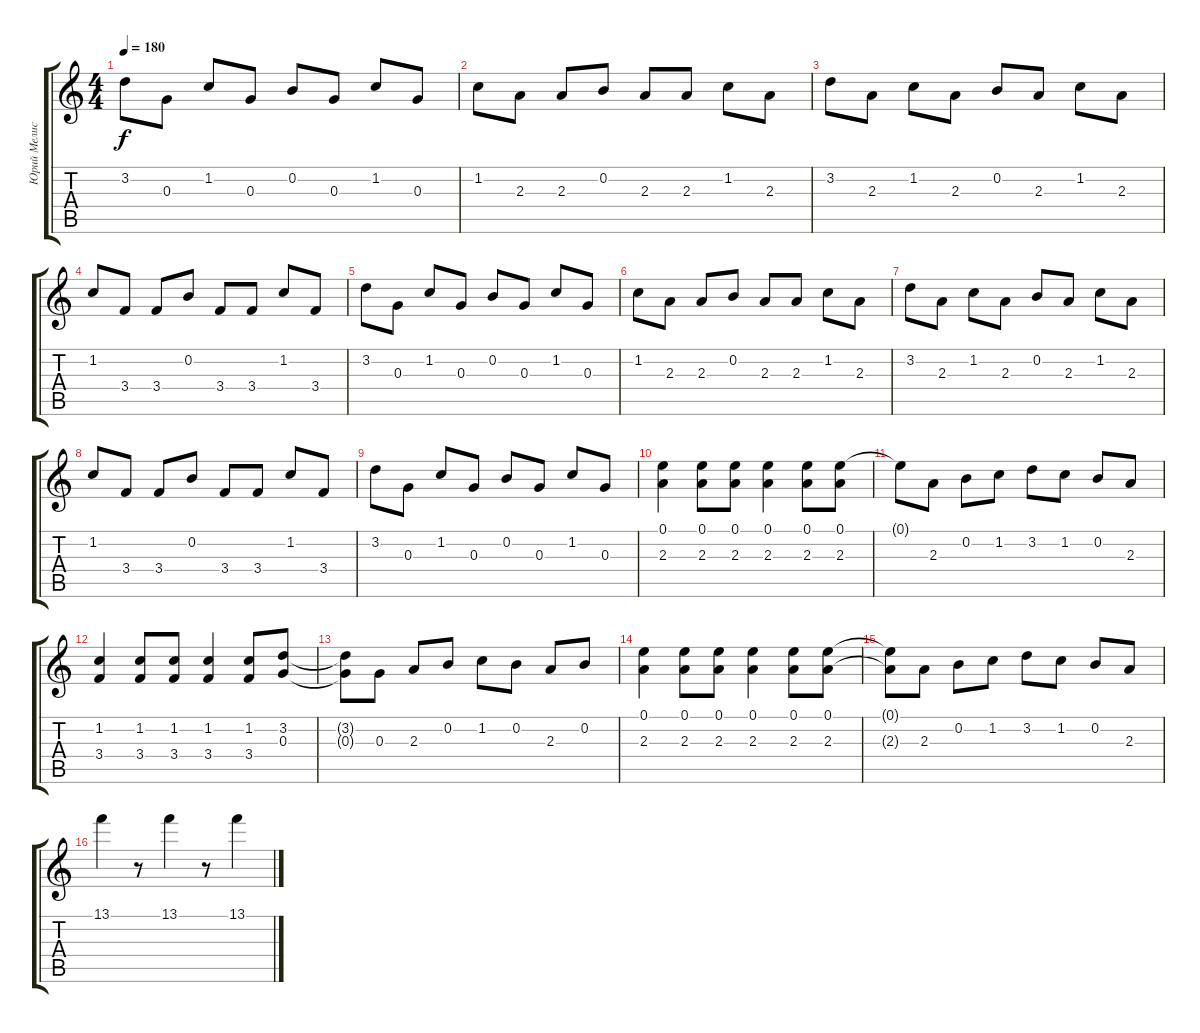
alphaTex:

\track ("Юрий Мелисов" "Юрий Мелис") {instrument distortionguitar}
\staff {score tabs}
\tuning (E4 B3 G3 D3 A2 E2) {hide}
\ts (4 4)
\tempo 180
\clef g2
\ks c
3.2.8{dy f} 0.3.8 1.2.8 0.3.8 0.2.8 0.3.8 1.2.8 0.3.8 |
1.2.8{balance 4} 2.3.8 2.3.8 0.2.8 2.3.8 2.3.8 1.2.8 2.3.8 |
3.2.8 2.3.8 1.2.8 2.3.8 0.2.8 2.3.8 1.2.8 2.3.8 |
1.2.8 3.4.8 3.4.8 0.2.8 3.4.8 3.4.8 1.2.8 3.4.8 |
3.2.8 0.3.8 1.2.8 0.3.8 0.2.8 0.3.8 1.2.8 0.3.8 |
1.2.8 2.3.8 2.3.8 0.2.8 2.3.8 2.3.8 1.2.8 2.3.8 |
3.2.8 2.3.8 1.2.8 2.3.8 0.2.8 2.3.8 1.2.8 2.3.8 |
1.2.8 3.4.8 3.4.8 0.2.8 3.4.8 3.4.8 1.2.8 3.4.8 |
3.2.8 0.3.8 1.2.8 0.3.8 0.2.8 0.3.8 1.2.8 0.3.8 |
(0.1 2.3).4{volume 11 balance 12} (0.1 2.3).8 (0.1 2.3).8 (0.1 2.3).4 (0.1 2.3).8 (0.1 2.3).8 |
0.1{t}.8 2.3.8 0.2.8 1.2.8 3.2.8 1.2.8 0.2.8 2.3.8 |
(1.2 3.4).4 (1.2 3.4).8 (1.2 3.4).8 (1.2 3.4).4 (1.2 3.4).8 (3.2 0.3).8 |
(3.2{t} 0.3{t}).8 0.3.8 2.3.8 0.2.8 1.2.8 0.2.8 2.3.8 0.2.8 |
(0.1 2.3).4 (0.1 2.3).8 (0.1 2.3).8 (0.1 2.3).4 (0.1 2.3).8 (0.1 2.3).8 |
(0.1{t} 2.3{t}).8 2.3.8 0.2.8 1.2.8 3.2.8 1.2.8 0.2.8 2.3.8 |
13.1.4 r.8 13.1.4 r.8 13.1.4
